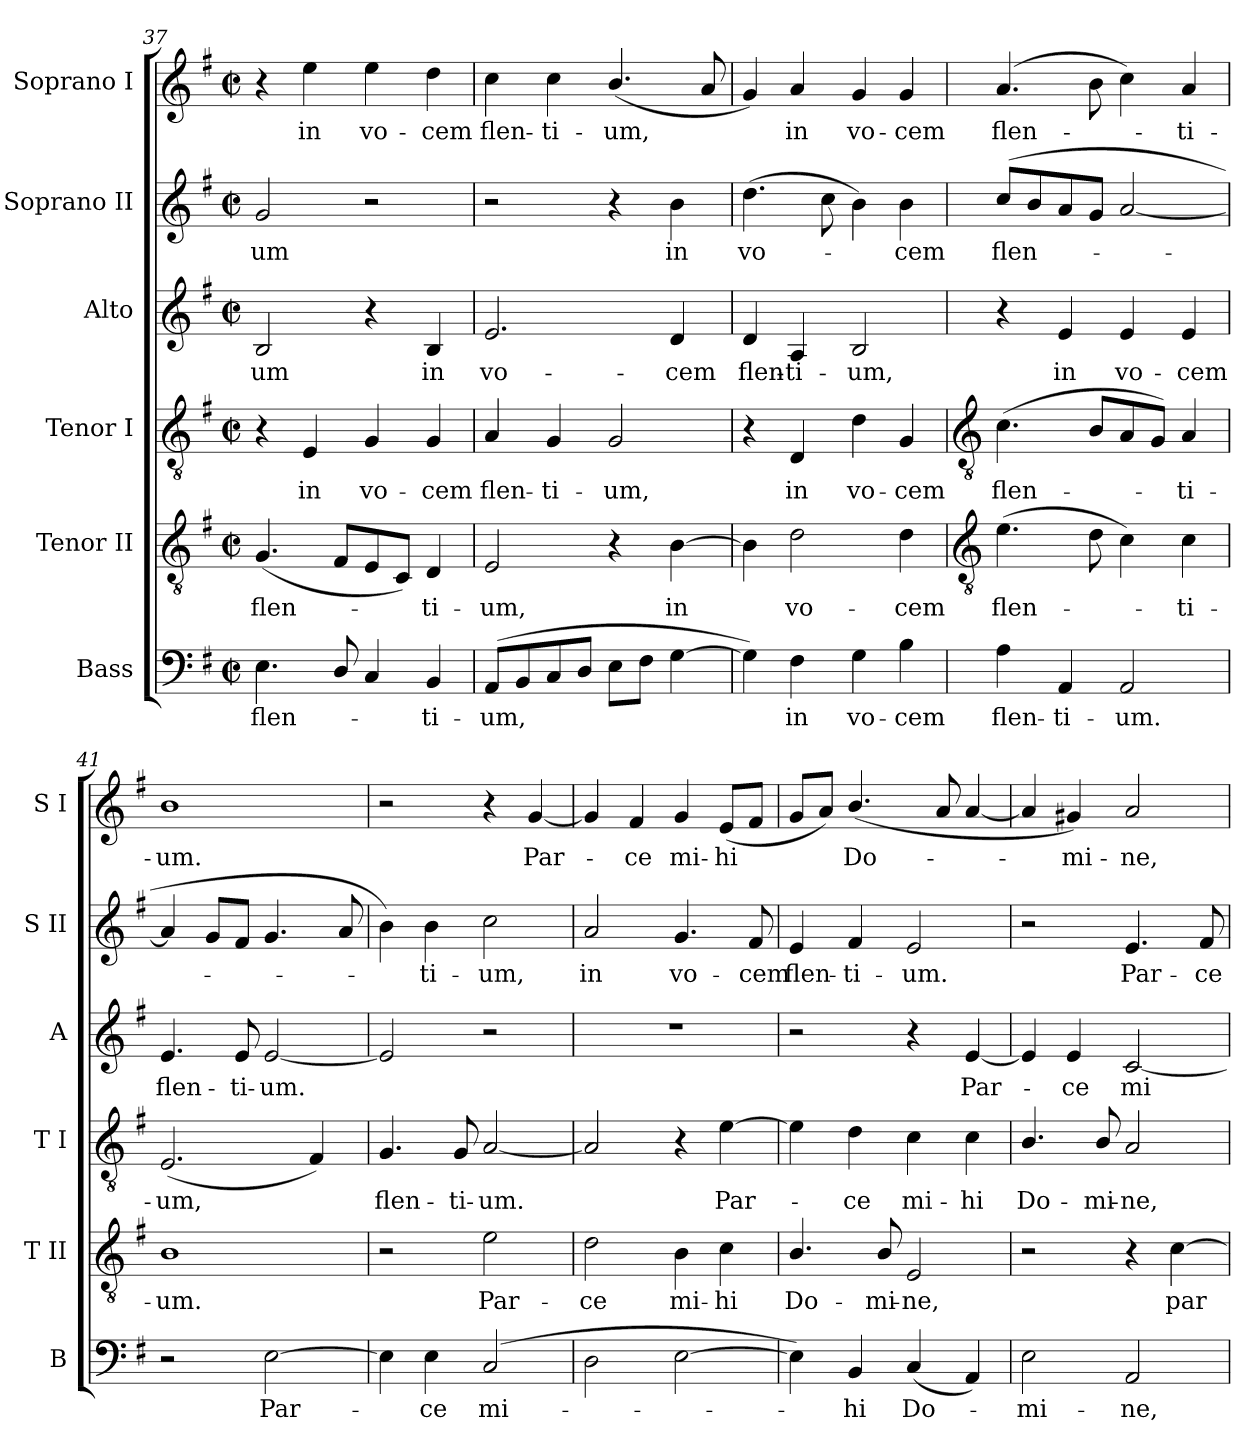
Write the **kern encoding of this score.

**kern	**text	**kern	**text	**kern	**text	**kern	**text	**kern	**text	**kern	**text
*part6	*part6	*part5	*part5	*part4	*part4	*part3	*part3	*part2	*part2	*part1	*part1
*staff6	*staff6	*staff5	*staff5	*staff4	*staff4	*staff3	*staff3	*staff2	*staff2	*staff1	*staff1
*I"Bass	*	*I"Tenor II	*	*I"Tenor I	*	*I"Alto	*	*I"Soprano II	*	*I"Soprano I	*
*I'B	*	*I'T II	*	*I'T I	*	*I'A	*	*I'S II	*	*I'S I	*
*clefF4	*	*clefGv2	*	*clefGv2	*	*clefG2	*	*clefG2	*	*clefG2	*
*k[f#]	*	*k[f#]	*	*k[f#]	*	*k[f#]	*	*k[f#]	*	*k[f#]	*
*G:	*	*G:	*	*G:	*	*G:	*	*G:	*	*G:	*
*M2/2	*	*M2/2	*	*M2/2	*	*M2/2	*	*M2/2	*	*M2/2	*
*met(c|)	*	*met(c|)	*	*met(c|)	*	*met(c|)	*	*met(c|)	*	*met(c|)	*
=37	=37	=37	=37	=37	=37	=37	=37	=37	=37	=37	=37
!	!LO:LY:b	!	!LO:LY:b	!	!	!	!LO:LY:b	!	!LO:LY:b	!	!
4.E	flen-	(<4.G	flen-	4r	.	2B	um	2g	um	4r	.
!	!	!	!	!	!LO:LY:b	!	!	!	!	!	!LO:LY:b
.	.	.	.	4E	in	.	.	.	.	4ee	in
8D/	.	8F#L	.	.	.	.	.	.	.	.	.
!	!	!	!	!	!LO:LY:b	!	!	!	!	!	!LO:LY:b
4C	.	8E	.	4G	vo-	4r	.	2r	.	4ee	vo-
.	.	8CJ)	.	.	.	.	.	.	.	.	.
!	!LO:LY:b	!	!LO:LY:b	!	!LO:LY:b	!	!LO:LY:b	!	!	!	!LO:LY:b
4BB	ti-	4D	ti-	4G	-cem	4B	in	.	.	4dd	-cem
=38	=38	=38	=38	=38	=38	=38	=38	=38	=38	=38	=38
!	!LO:LY:b	!	!LO:LY:b	!	!LO:LY:b	!	!LO:LY:b	!	!	!	!LO:LY:b
(<8AAL	-um,	2E	-um,	4A	flen-	2.e	vo-	2r	.	4cc	flen-
8BB	.	.	.	.	.	.	.	.	.	.	.
!	!	!	!	!	!LO:LY:b	!	!	!	!	!	!LO:LY:b
8C	.	.	.	4G	-ti-	.	.	.	.	4cc	-ti-
8DJ	.	.	.	.	.	.	.	.	.	.	.
!	!	!	!	!	!LO:LY:b	!	!	!	!	!	!LO:LY:b
8EL	.	4r	.	2G	-um,	.	.	4r	.	(<4.b/	-um,
8F#J	.	.	.	.	.	.	.	.	.	.	.
!	!	!	!LO:LY:b	!	!	!	!LO:LY:b	!	!LO:LY:b	!	!
[4G	.	[4B	in	.	.	4d	-cem	4b	in	.	.
.	.	.	.	.	.	.	.	.	.	8a	.
=39	=39	=39	=39	=39	=39	=39	=39	=39	=39	=39	=39
!	!	!	!	!	!	!	!LO:LY:b	!	!LO:LY:b	!	!
4G])	.	4B]	.	4r	.	4d	flen-	(>4.dd	vo-	4g)	.
!	!LO:LY:b	!	!LO:LY:b	!	!LO:LY:b	!	!LO:LY:b	!	!	!	!LO:LY:b
4F#	in	2d	vo-	4D	in	4A	-ti-	.	.	4a	in
.	.	.	.	.	.	.	.	8cc	.	.	.
!	!LO:LY:b	!	!	!	!LO:LY:b	!	!LO:LY:b	!	!	!	!LO:LY:b
4G	vo-	.	.	4d	vo-	2B	-um,	4b)	.	4g	vo-
!	!LO:LY:b	!	!LO:LY:b	!	!LO:LY:b	!	!	!	!LO:LY:b	!	!LO:LY:b
4B	-cem	4d	-cem	4G	-cem	.	.	4b	cem	4g	-cem
!!LO:LB:g=z
=40	=40	=40	=40	=40	=40	=40	=40	=40	=40	=40	=40
*	*	*clefGv2	*	*clefGv2	*	*	*	*	*	*	*
!	!LO:LY:b	!	!LO:LY:b	!	!LO:LY:b	!	!	!	!LO:LY:b	!	!LO:LY:b
4A	flen-	(>4.e	flen-	(<4.c	flen-	4r	.	(<8ccL	flen-	(>4.a	flen-
.	.	.	.	.	.	.	.	8b	.	.	.
!	!LO:LY:b	!	!	!	!	!	!LO:LY:b	!	!	!	!
4AA	-ti-	.	.	.	.	4e	in	8a	.	.	.
.	.	8d	.	8BL	.	.	.	8gJ	.	8b	.
!	!LO:LY:b	!	!	!	!	!	!LO:LY:b	!	!	!	!
2AA	-um.	4c)	.	8A	.	4e	vo-	[2a	.	4cc)	.
.	.	.	.	8GJ)	.	.	.	.	.	.	.
!	!	!	!LO:LY:b	!	!LO:LY:b	!	!LO:LY:b	!	!	!	!LO:LY:b
.	.	4c	ti-	4A	ti-	4e	-cem	.	.	4a	ti-
=41	=41	=41	=41	=41	=41	=41	=41	=41	=41	=41	=41
!	!	!	!LO:LY:b	!	!LO:LY:b	!	!LO:LY:b	!	!	!	!LO:LY:b
2r	.	1B	-um.	(<2.E	-um,	4.e	flen-	4a]	.	1b	-um.
.	.	.	.	.	.	.	.	8gL	.	.	.
!	!	!	!	!	!	!	!LO:LY:b	!	!	!	!
.	.	.	.	.	.	8e	-ti-	8f#J	.	.	.
!	!LO:LY:b	!	!	!	!	!	!LO:LY:b	!	!	!	!
[2E	Par-	.	.	.	.	[2e	-um.	4.g	.	.	.
.	.	.	.	4F#)	.	.	.	.	.	.	.
.	.	.	.	.	.	.	.	8a	.	.	.
=42	=42	=42	=42	=42	=42	=42	=42	=42	=42	=42	=42
!	!	!	!	!	!LO:LY:b	!	!	!	!	!	!
4E]	.	2r	.	4.G	flen-	2e]	.	4b)	.	2r	.
!	!LO:LY:b	!	!	!	!	!	!	!	!LO:LY:b	!	!
4E	ce	.	.	.	.	.	.	4b	ti-	.	.
!	!	!	!	!	!LO:LY:b	!	!	!	!	!	!
.	.	.	.	8G	-ti-	.	.	.	.	.	.
!	!LO:LY:b	!	!LO:LY:b	!	!LO:LY:b	!	!	!	!LO:LY:b	!	!
(>2C	mi-	2e	Par-	[2A	-um.	2r	.	2cc	-um,	4r	.
!	!	!	!	!	!	!	!	!	!	!	!LO:LY:b
.	.	.	.	.	.	.	.	.	.	[4g	Par-
=43	=43	=43	=43	=43	=43	=43	=43	=43	=43	=43	=43
!	!	!	!LO:LY:b	!	!	!	!	!	!LO:LY:b	!	!
2D	.	2d	-ce	2A]	.	1r	.	2a	in	4g]	.
!	!	!	!	!	!	!	!	!	!	!	!LO:LY:b
.	.	.	.	.	.	.	.	.	.	4f#	ce
!	!	!	!LO:LY:b	!	!	!	!	!	!LO:LY:b	!	!LO:LY:b
[2E	.	4B	mi-	4r	.	.	.	4.g	vo-	4g	mi-
!	!	!	!LO:LY:b	!	!LO:LY:b	!	!	!	!	!	!LO:LY:b
.	.	4c	-hi	[4e	Par-	.	.	.	.	(<8eL	-hi
!	!	!	!	!	!	!	!	!	!LO:LY:b	!	!
.	.	.	.	.	.	.	.	8f#	-cem	8f#J	.
=44	=44	=44	=44	=44	=44	=44	=44	=44	=44	=44	=44
!	!	!	!LO:LY:b	!	!	!	!	!	!LO:LY:b	!	!
4E])	.	4.B/	Do-	4e]	.	2r	.	4e	flen-	8gL	.
.	.	.	.	.	.	.	.	.	.	8aJ)	.
!	!LO:LY:b	!	!	!	!LO:LY:b	!	!	!	!LO:LY:b	!	!LO:LY:b
4BB	hi	.	.	4d	ce	.	.	4f#	-ti-	(<4.b/	Do-
!	!	!	!LO:LY:b	!	!	!	!	!	!	!	!
.	.	8B/	-mi-	.	.	.	.	.	.	.	.
!	!LO:LY:b	!	!LO:LY:b	!	!LO:LY:b	!	!	!	!LO:LY:b	!	!
(<4C	Do-	2E	-ne,	4c	mi-	4r	.	2e	-um.	.	.
.	.	.	.	.	.	.	.	.	.	8a	.
!	!	!	!	!	!LO:LY:b	!	!LO:LY:b	!	!	!	!
4AA)	.	.	.	4c	-hi	[4e	Par-	.	.	[4a	.
=45	=45	=45	=45	=45	=45	=45	=45	=45	=45	=45	=45
!	!LO:LY:b	!	!	!	!LO:LY:b	!	!	!	!	!	!
2E	mi-	2r	.	4.B/	Do-	4e]	.	2r	.	4a]	.
!	!	!	!	!	!	!	!LO:LY:b	!	!	!	!LO:LY:b
.	.	.	.	.	.	4e	ce	.	.	4g#X)	mi-
!	!	!	!	!	!LO:LY:b	!	!	!	!	!	!
.	.	.	.	8B/	-mi-	.	.	.	.	.	.
!	!LO:LY:b	!	!	!	!LO:LY:b	!	!LO:LY:b	!	!LO:LY:b	!	!LO:LY:b
2AA	-ne,	4r	.	2A	-ne,	[2c	mi-	4.e	Par-	2a	-ne,
!	!	!	!LO:LY:b	!	!	!	!	!	!	!	!
.	.	[4c	par-	.	.	.	.	.	.	.	.
!	!	!	!	!	!	!	!	!	!LO:LY:b	!	!
.	.	.	.	.	.	.	.	8f#	-ce	.	.
=	=	=	=	=	=	=	=	=	=	=	=
*-	*-	*-	*-	*-	*-	*-	*-	*-	*-	*-	*-
